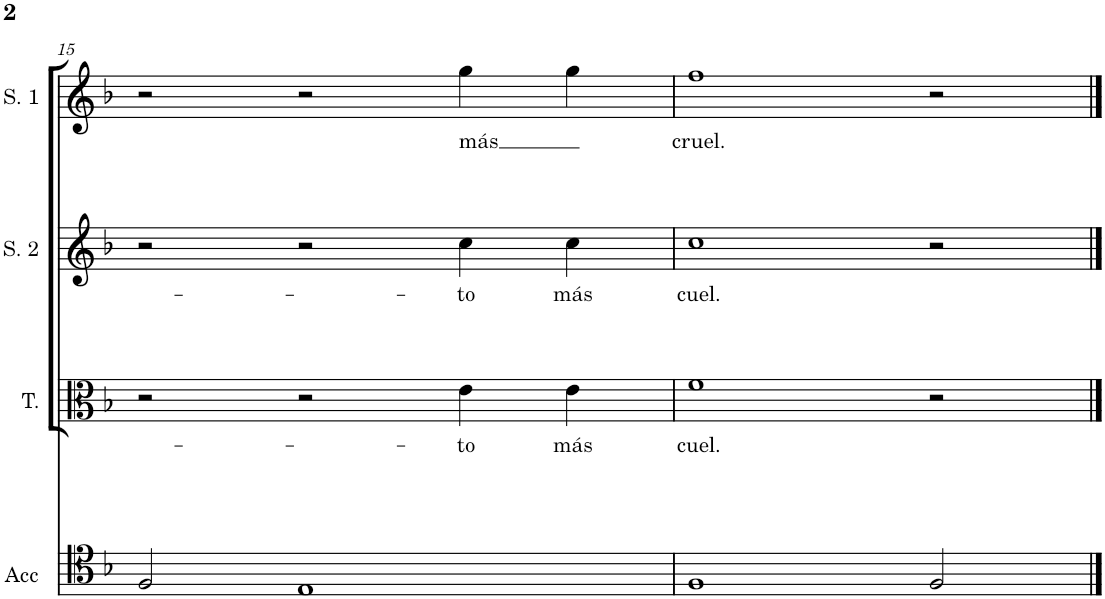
**kern	**kern	**text	**kern	**text	**kern	**text
*part4	*part3	*part3	*part2	*part2	*part1	*part1
*staff4	*staff3	*staff3	*staff2	*staff2	*staff1	*staff1
*I"Acompañamiento	*I"Tenor	*	*I"Soprano 2	*	*I"Soprano 1	*
*	*I'T.	*	*I'S. 2	*	*I'S. 1	*
!!LO:PB:g=z
*clefC4	*clefC3	*	*clefG2	*	*clefG2	*
*k[b-]	*k[b-]	*	*k[b-]	*	*k[b-]	*
*M3/2	*M3/2	*	*M3/2	*	*M3/2	*
=15	=15	=15	=15	=15	=15	=15
2F/	2r	.	2r	.	2r	.
1E	2r	.	2r	.	2r	.
!	!	!LO:LY:b	!	!LO:LY:b	!	!LO:LY:b
.	4e\	-to	4cc\	-to	4gg\	más
!	!	!LO:LY:b	!	!LO:LY:b	!	!
.	4e\	más	4cc\	más	4gg\	.
=16	=16	=16	=16	=16	=16	=16
!	!	!LO:LY:b	!	!LO:LY:b	!	!LO:LY:b
1F	1f	cuel.	1cc	cuel.	1ff	cruel.
2F/	2r	.	2r	.	2r	.
==	==	==	==	==	==	==
*-	*-	*-	*-	*-	*-	*-
